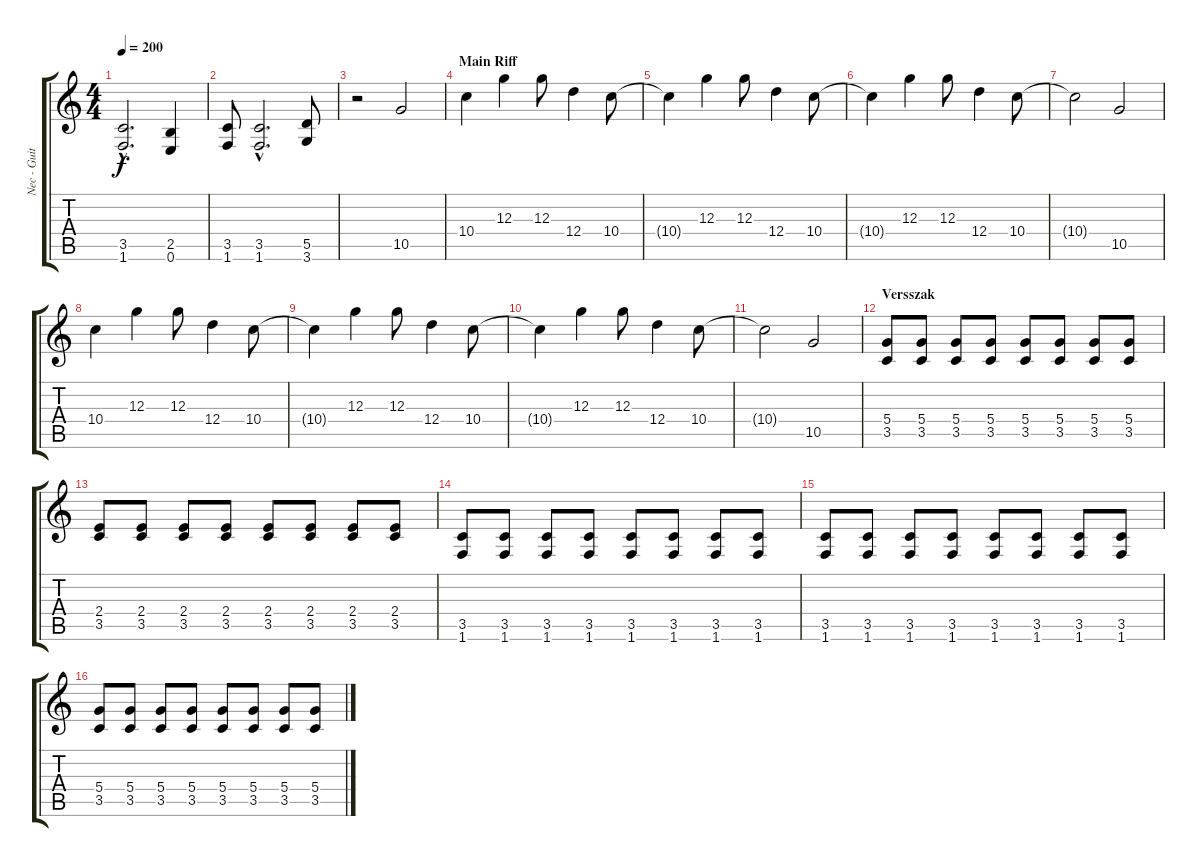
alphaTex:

\track ("Nec - Guitars" "Nec - Guit") {instrument overdrivenguitar}
\staff {score tabs}
\tuning (E4 B3 G3 D3 A2 E2) {hide}
\ts (4 4)
\tempo 200
\clef g2
\ks c
(3.5{hac t} 1.6{hac t}).2{d dy f} (2.5 0.6).4 |
(3.5 1.6).8 (3.5{hac} 1.6{hac}).2{d} (5.5 3.6).8 |
r.2 10.5.2{instrument overdrivenguitar} |
\section ("" "Main Riff")
10.4.4 12.3.4 12.3.8 12.4.4 10.4.8 |
10.4{t}.4 12.3.4 12.3.8 12.4.4 10.4.8 |
10.4{t}.4 12.3.4 12.3.8 12.4.4 10.4.8 |
10.4{t}.2 10.5.2 |
10.4.4 12.3.4 12.3.8 12.4.4 10.4.8 |
10.4{t}.4 12.3.4 12.3.8 12.4.4 10.4.8 |
10.4{t}.4 12.3.4 12.3.8 12.4.4 10.4.8 |
10.4{t}.2 10.5.2 |
\section ("" "Versszak")
(5.4 3.5).8 (5.4 3.5).8 (5.4 3.5).8 (5.4 3.5).8 (5.4 3.5).8 (5.4 3.5).8 (5.4 3.5).8 (5.4 3.5).8 |
(2.4 3.5).8 (2.4 3.5).8 (2.4 3.5).8 (2.4 3.5).8 (2.4 3.5).8 (2.4 3.5).8 (2.4 3.5).8 (2.4 3.5).8 |
(3.5 1.6).8 (3.5 1.6).8 (3.5 1.6).8 (3.5 1.6).8 (3.5 1.6).8 (3.5 1.6).8 (3.5 1.6).8 (3.5 1.6).8 |
(3.5 1.6).8 (3.5 1.6).8 (3.5 1.6).8 (3.5 1.6).8 (3.5 1.6).8 (3.5 1.6).8 (3.5 1.6).8 (3.5 1.6).8 |
(5.4 3.5).8 (5.4 3.5).8 (5.4 3.5).8 (5.4 3.5).8 (5.4 3.5).8 (5.4 3.5).8 (5.4 3.5).8 (5.4 3.5).8
